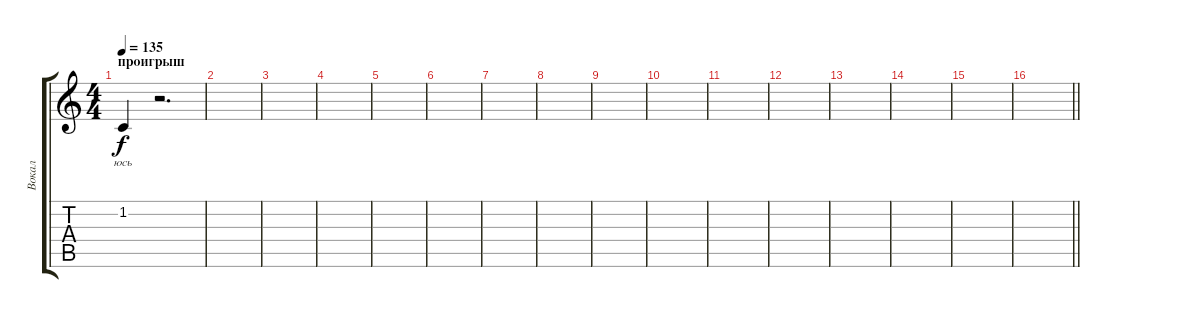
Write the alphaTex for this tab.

\track ("Вокал" "Вокал") {instrument lead2sawtooth}
\staff {score tabs}
\tuning (E4 B3 G3 D3 A2 E2) {hide}
\ts (4 4)
\section ("" "проигрыш")
\tempo 135
\clef g2
\ks c
1.2{t}.4{lyrics (0 "юсь") lyrics (1 "") lyrics (2 "") lyrics (3 "") lyrics (4 "") dy f} r.2{d} |
|
|
|
|
|
|
|
|
|
|
|
|
|
|
\barLineRight lightlight
